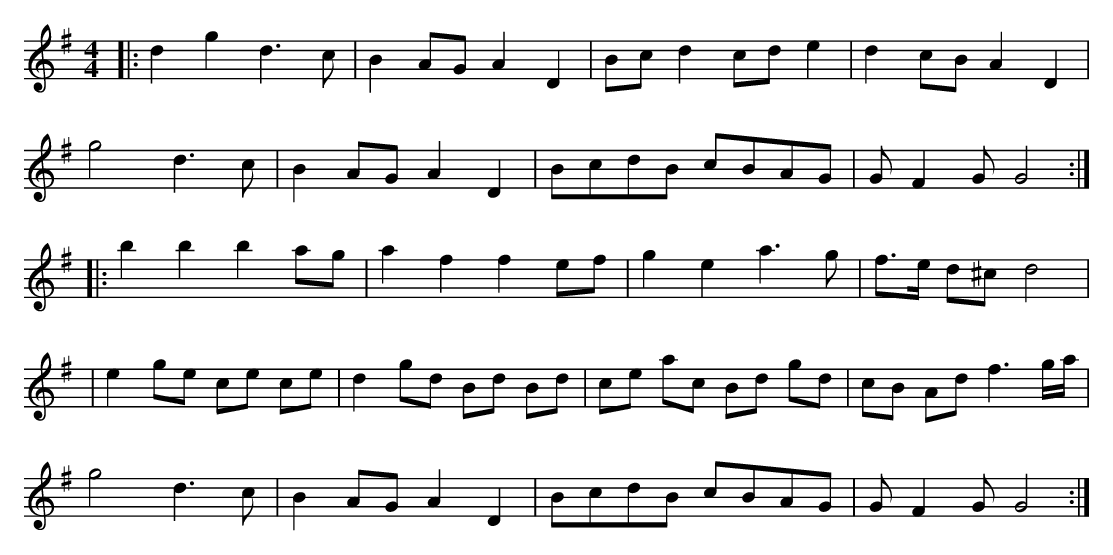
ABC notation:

X:1
M:4/4
K:G
|:d2g2d3c|B2AGA2D2|Bcd2cde2|d2cBA2D2|
g4d3c|B2AGA2D2|BcdB cBAG|GF2 GG4:|
 |:b2b2b2ag|a2f2f2ef|g2e2a3g|f>e d^c d4|
|e2ge ce ce|d2gd Bd Bd|ce ac Bd gd|cB Ad f3g/a/|
g4d3c|B2AGA2D2|BcdB cBAG|GF2 GG4:|
